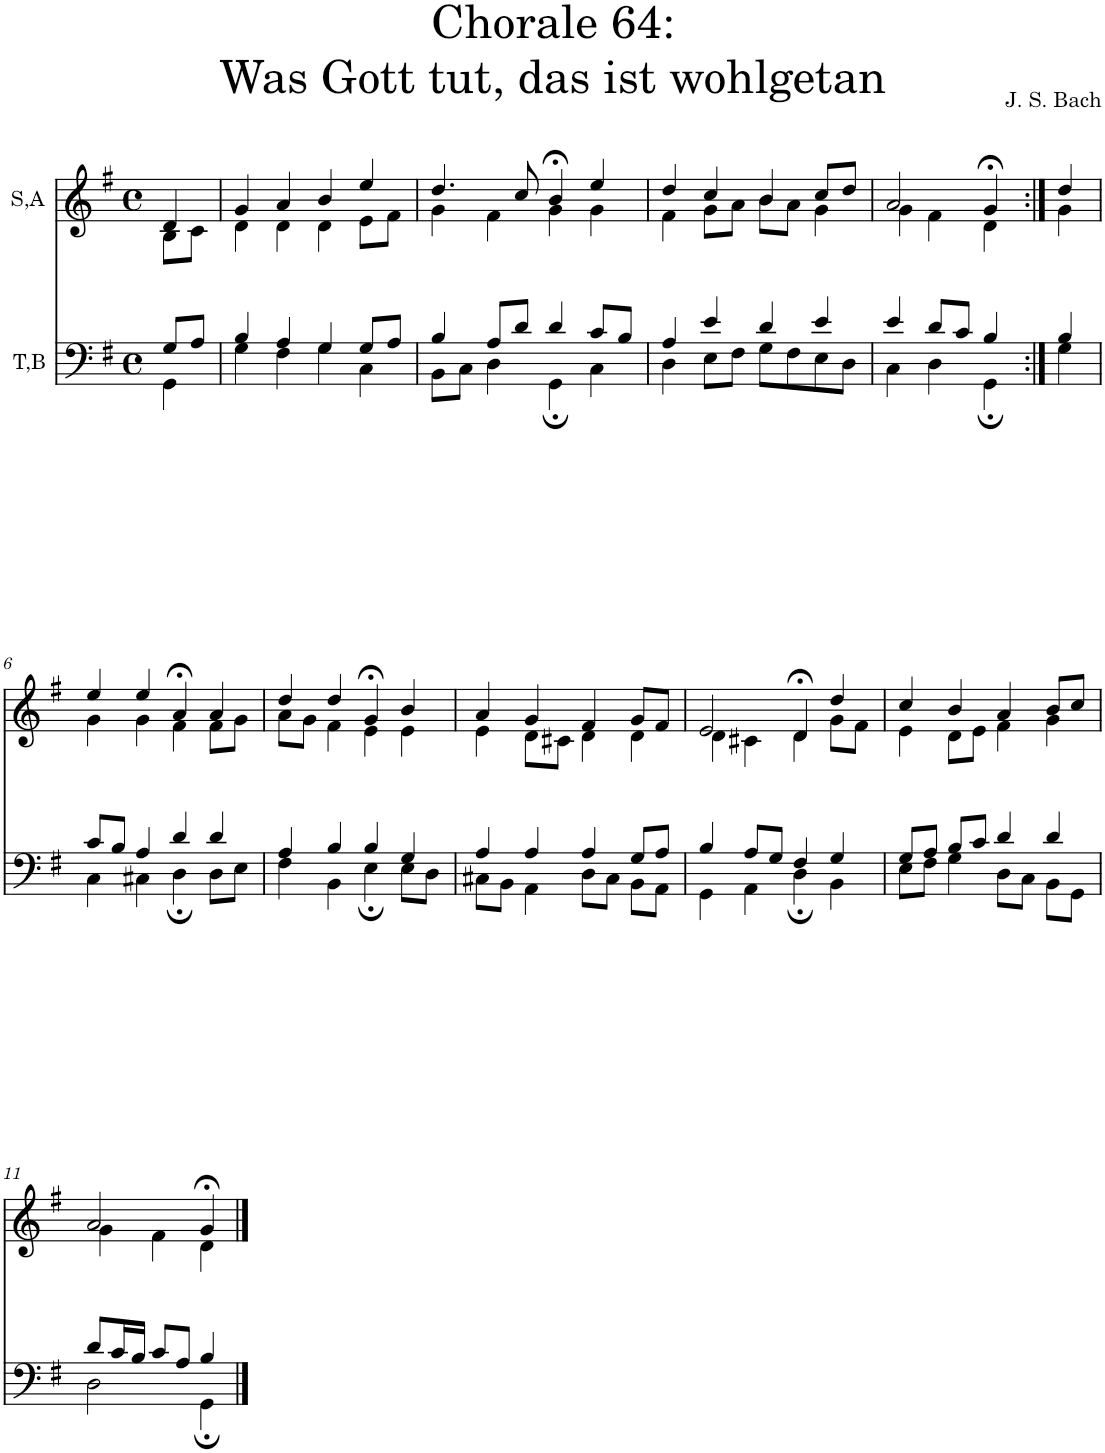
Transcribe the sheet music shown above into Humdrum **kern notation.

**kern	**kern
*part2	*part1
*staff2	*staff1
*I"T,B	*I"S,A
*clefF4	*clefG2
*k[f#]	*k[f#]
*M4/4	*M4/4
*met(c)	*met(c)
=	=
*^	*^
8G/L	4GG\	4d/	8B\L
8A/J	.	.	8c\J
=1	=1	=1	=1
4B/	4G\	4g/	4d\
4A/	4F#\	4a/	4d\
4G/	4G\	4b/	4d\
8G/L	4C\	4ee/	8e\L
8A/J	.	.	8f#\J
=2	=2	=2	=2
4B/	8BB\L	4.dd/	4g\
.	8C\J	.	.
8A/L	4D\	.	4f#\
8d/J	.	8cc/	.
4d/	4GG;\	4b;</	4g\
8c/L	4C\	4ee/	4g\
8B/J	.	.	.
=3	=3	=3	=3
4A/	4D\	4dd/	4f#\
4e/	8E\L	4cc/	8g\L
.	8F#\J	.	8a\J
4d/	8G\L	4b/	8b\L
.	8F#\	.	8a\J
4e/	8E\	8cc/L	4g\
.	8D\J	8dd/J	.
=905	=905	=905	=905
4e/	4C\	2a/	4g\
8d/L	4D\	.	4f#\
8c/J	.	.	.
4B/	4GG;\	4g;</	4d\
=906:|!	=906:|!	=906:|!	=906:|!
4B/	4G\	4dd/	4g\
!!LO:LB:g=z	!!
=6	=6	=6	=6
8c/L	4C\	4ee/	4g\
8B/J	.	.	.
4A/	4C#X\	4ee/	4g\
4d/	4D;\	4a;</	4f#\
4d/	8D\L	4a/	8f#\L
.	8E\J	.	8g\J
=7	=7	=7	=7
4A/	4F#\	4dd/	8a\L
.	.	.	8g\J
4B/	4BB\	4dd/	4f#\
4B/	4E;\	4g;</	4e\
4G/	8E\L	4b/	4e\
.	8D\J	.	.
=8	=8	=8	=8
4A/	8C#X\L	4a/	4e\
.	8BB\J	.	.
4A/	4AA\	4g/	8d\L
.	.	.	8c#X\J
4A/	8D\L	4f#/	4d\
.	8C#\J	.	.
8G/L	8BB\L	8g/L	4d\
8A/J	8AA\J	8f#/J	.
=9	=9	=9	=9
4B/	4GG\	2e/	4d\
8A/L	4AA\	.	4c#X\
8G/J	.	.	.
4F#/	4D;\	4d/	4d;<\
4G/	4BB\	4dd/	8g\L
.	.	.	8f#\J
=10	=10	=10	=10
8G/L	8E\L	4cc/	4e\
8A/J	8F#\J	.	.
8B/L	4G\	4b/	8d\L
8c/J	.	.	8e\J
4d/	8D\L	4a/	4f#\
.	8C\J	.	.
4d/	8BB\L	8b/L	4g\
.	8GG\J	8cc/J	.
!!LO:LB:g=z	!!
=11	=11	=11	=11
8d/L	2D\	2a/	4g\
16c/L	.	.	.
16B/JJ	.	.	.
8c/L	.	.	4f#\
8A/J	.	.	.
4B/	4GG;\	4g;</	4d\
*v	*v	*	*
*	*v	*v
==	==
*-	*-
